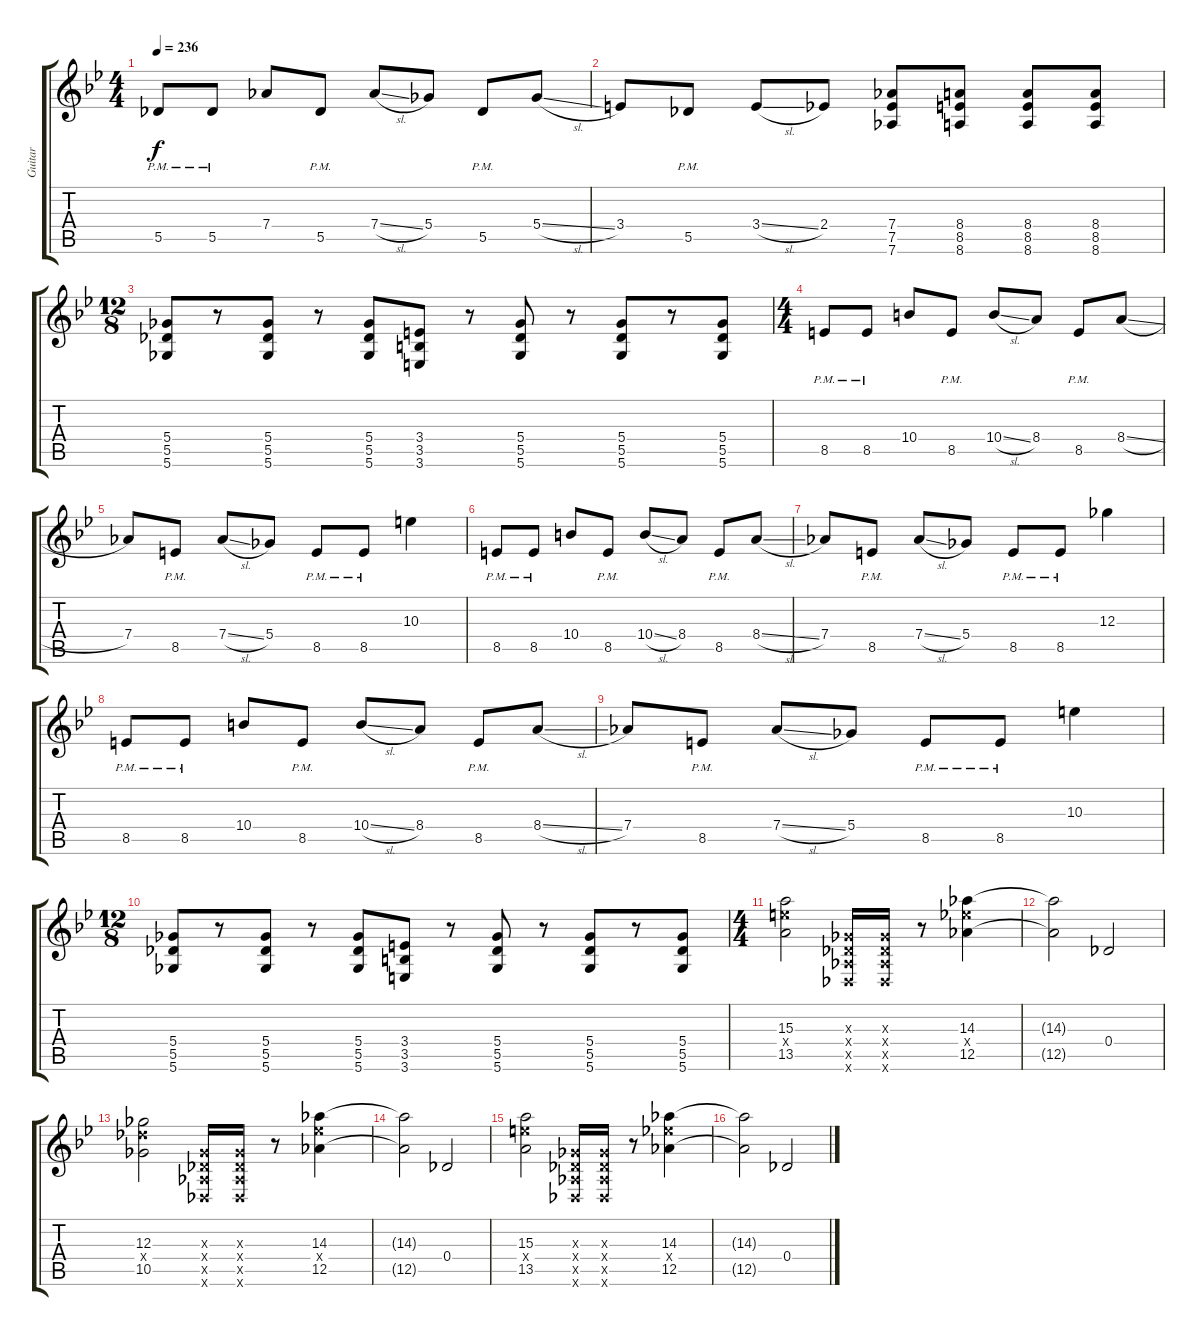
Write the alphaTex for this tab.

\track ("Guitar" "Guitar") {instrument distortionguitar}
\staff {score tabs}
\tuning (Eb4 Bb3 Gb3 Db3 Ab2 Db2) {hide}
\ts (4 4)
\tempo 236
\clef g2
\ks bb
5.5{pm}.8{dy f} 5.5{pm}.8 7.4.8 5.5{pm}.8 7.4{sl}.8 5.4.8 5.5{pm}.8 5.4{sl}.8 |
3.4.8 5.5{pm}.8 3.4{sl}.8 2.4.8 (7.4 7.5 7.6).8 (8.4 8.5 8.6).8 (8.4 8.5 8.6).8 (8.4 8.5 8.6).8 |
\ts (12 8)
(5.4 5.5 5.6).8 r.8 (5.4 5.5 5.6).8 r.8 (5.4 5.5 5.6).8 (3.4 3.5 3.6).8 r.8 (5.4 5.5 5.6).8 r.8 (5.4 5.5 5.6).8 r.8 (5.4 5.5 5.6).8 |
\ts (4 4)
8.5{pm}.8 8.5{pm}.8 10.4.8 8.5{pm}.8 10.4{sl}.8 8.4.8 8.5{pm}.8 8.4{sl}.8 |
7.4.8 8.5{pm}.8 7.4{sl}.8 5.4.8 8.5{pm}.8 8.5{pm}.8 10.3.4 |
8.5{pm}.8 8.5{pm}.8 10.4.8 8.5{pm}.8 10.4{sl}.8 8.4.8 8.5{pm}.8 8.4{sl}.8 |
7.4.8 8.5{pm}.8 7.4{sl}.8 5.4.8 8.5{pm}.8 8.5{pm}.8 12.3.4 |
8.5{pm}.8 8.5{pm}.8 10.4.8 8.5{pm}.8 10.4{sl}.8 8.4.8 8.5{pm}.8 8.4{sl}.8 |
7.4.8 8.5{pm}.8 7.4{sl}.8 5.4.8 8.5{pm}.8 8.5{pm}.8 10.3.4 |
\ts (12 8)
(5.4 5.5 5.6).8 r.8 (5.4 5.5 5.6).8 r.8 (5.4 5.5 5.6).8 (3.4 3.5 3.6).8 r.8 (5.4 5.5 5.6).8 r.8 (5.4 5.5 5.6).8 r.8 (5.4 5.5 5.6).8 |
\ts (4 4)
(15.3 15.4{x} 13.5).2 (0.3{x} 0.4{x} 0.5{x} 0.6{x}).16 (0.3{x} 0.4{x} 0.5{x} 0.6{x}).16 r.8 (14.3 14.4{x} 12.5).4 |
(14.3{t} 12.5{t}).2 0.4.2 |
(12.3 12.4{x} 10.5).2 (0.3{x} 0.4{x} 0.5{x} 0.6{x}).16 (0.3{x} 0.4{x} 0.5{x} 0.6{x}).16 r.8 (14.3 14.4{x} 12.5).4 |
(14.3{t} 12.5{t}).2 0.4.2 |
(15.3 15.4{x} 13.5).2 (0.3{x} 0.4{x} 0.5{x} 0.6{x}).16 (0.3{x} 0.4{x} 0.5{x} 0.6{x}).16 r.8 (14.3 14.4{x} 12.5).4 |
(14.3{t} 12.5{t}).2 0.4.2
